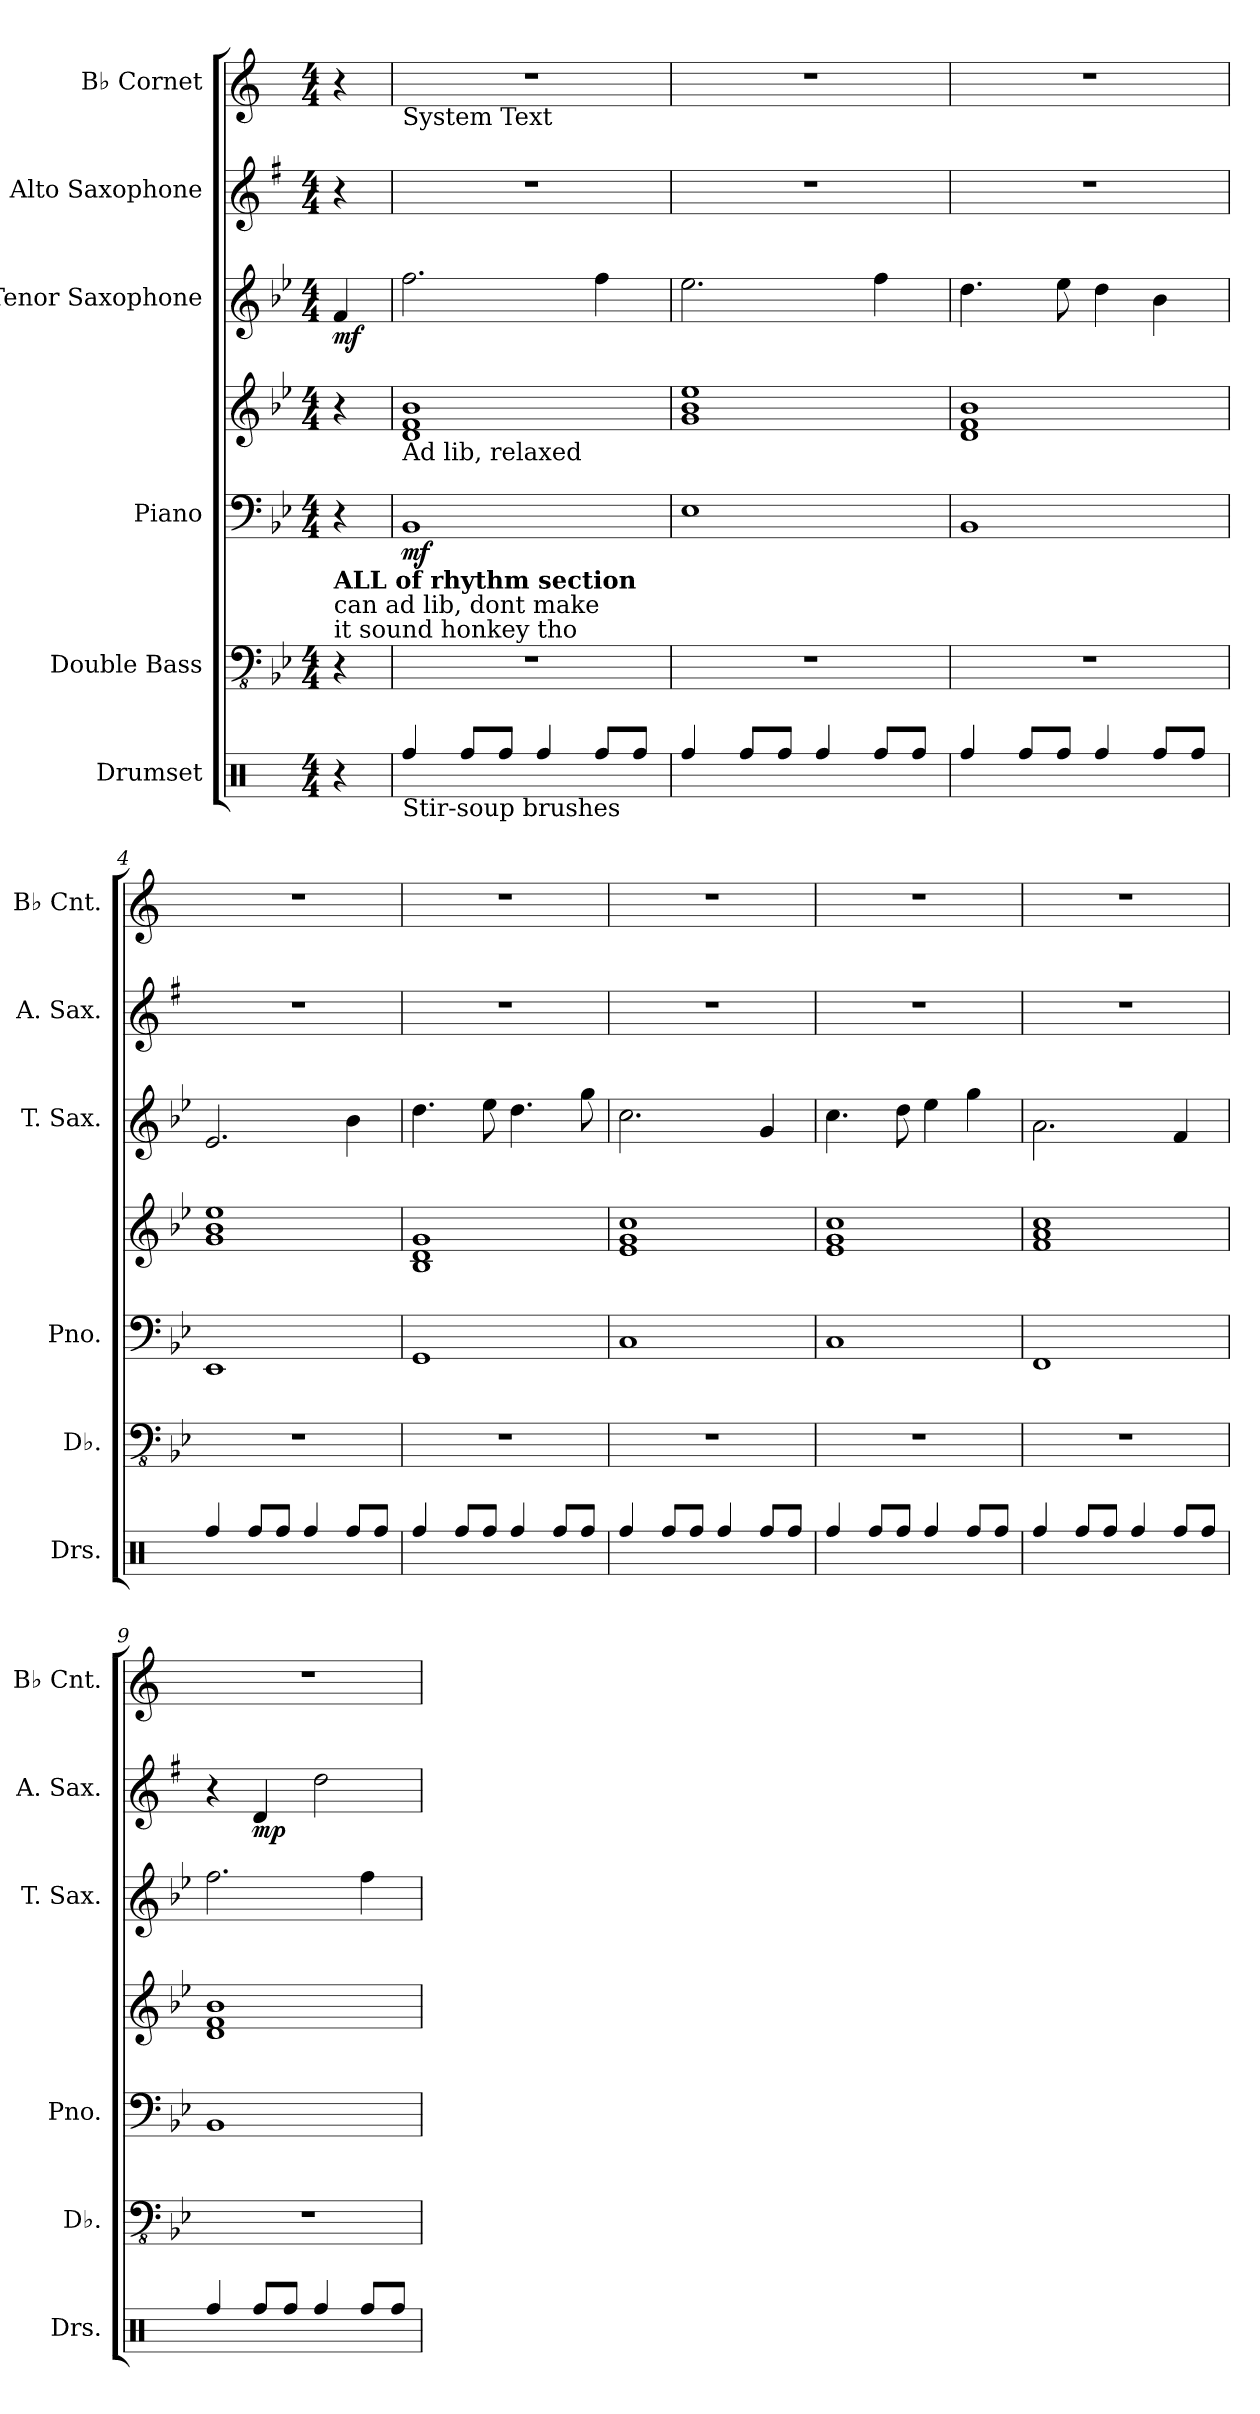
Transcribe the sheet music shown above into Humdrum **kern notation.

**kern	**kern	**kern	**kern	**dynam	**kern	**dynam	**kern	**dynam	**kern
*part6	*part5	*part4	*part4	*part4	*part3	*part3	*part2	*part2	*part1
*staff7	*staff6	*staff5	*staff4	*staff4/5	*staff3	*staff3	*staff2	*staff2	*staff1
*I"Drumset	*I"Double Bass	*I"Piano	*	*	*I"Tenor Saxophone	*	*I"Alto Saxophone	*	*I"B♭ Cornet
*I'Drs.	*I'Db.	*I'Pno.	*	*	*I'T. Sax.	*	*I'A. Sax.	*	*I'B♭ Cnt.
*clefX	*clefFv4	*clefF4	*clefG2	*	*clefG2	*	*clefG2	*	*clefG2
*	*ITrd7c12	*	*	*	*ITrd8c14	*	*ITrd5c9	*	*ITrd1c2
*k[]	*k[b-e-]	*k[b-e-]	*k[b-e-]	*	*k[b-e-]	*	*k[b-e-]	*	*k[b-e-]
*M4/4	*M4/4	*M4/4	*M4/4	*	*M4/4	*	*M4/4	*	*M4/4
*MM90	*MM90	*MM90	*MM90	*	*MM90	*	*MM90	*	*MM90
=	=	=	=	=	=	=	=	=	=
!	!	!LO:TX:b:B:t=ALL of rhythm section	!	!	!	!	!	!	!
!	!	!LO:TX:b:t=can ad lib, dont make	!	!	!	!	!	!	!
!	!	!LO:TX:b:t=it sound honkey tho	!	!	!	!	!	!	!
!	!	!	!	!	!	!LO:DY:b	!	!	!
4r	4r	4r	4r	.	4F/	mf	4r	.	4r
=1	=1	=1	=1	=1	=1	=1	=1	=1	=1
!	!	!	!	!	!	!	!	!	!LO:TX:b:t=System Text
!	!	!	!LO:TX:b:t=Ad lib, relaxed	!	!	!	!	!	!
!LO:TX:b:t=Stir-soup brushes	!	!	!	!	!	!	!	!	!
!	!	!	!	!LO:DY:b=2	!	!	!	!	!
4Rff/	1r	1BB-	1d 1f 1b-	mf	2.f\	.	1r	.	1r
8Rff/L	.	.	.	.	.	.	.	.	.
8Rff/J	.	.	.	.	.	.	.	.	.
4Rff/	.	.	.	.	.	.	.	.	.
8Rff/L	.	.	.	.	4f\	.	.	.	.
8Rff/J	.	.	.	.	.	.	.	.	.
=2	=2	=2	=2	=2	=2	=2	=2	=2	=2
4Rff/	1r	1E-	1g 1b- 1ee-	.	2.e-\	.	1r	.	1r
8Rff/L	.	.	.	.	.	.	.	.	.
8Rff/J	.	.	.	.	.	.	.	.	.
4Rff/	.	.	.	.	.	.	.	.	.
8Rff/L	.	.	.	.	4f\	.	.	.	.
8Rff/J	.	.	.	.	.	.	.	.	.
=3	=3	=3	=3	=3	=3	=3	=3	=3	=3
4Rff/	1r	1BB-	1d 1f 1b-	.	4.d\	.	1r	.	1r
8Rff/L	.	.	.	.	.	.	.	.	.
8Rff/J	.	.	.	.	8e-\	.	.	.	.
4Rff/	.	.	.	.	4d\	.	.	.	.
8Rff/L	.	.	.	.	4B-\	.	.	.	.
8Rff/J	.	.	.	.	.	.	.	.	.
=4	=4	=4	=4	=4	=4	=4	=4	=4	=4
4Rff/	1r	1EE-	1g 1b- 1ee-	.	2.E-/	.	1r	.	1r
8Rff/L	.	.	.	.	.	.	.	.	.
8Rff/J	.	.	.	.	.	.	.	.	.
4Rff/	.	.	.	.	.	.	.	.	.
8Rff/L	.	.	.	.	4B-\	.	.	.	.
8Rff/J	.	.	.	.	.	.	.	.	.
=5	=5	=5	=5	=5	=5	=5	=5	=5	=5
4Rff/	1r	1GG	1B- 1d 1g	.	4.d\	.	1r	.	1r
8Rff/L	.	.	.	.	.	.	.	.	.
8Rff/J	.	.	.	.	8e-\	.	.	.	.
4Rff/	.	.	.	.	4.d\	.	.	.	.
8Rff/L	.	.	.	.	.	.	.	.	.
8Rff/J	.	.	.	.	8g\	.	.	.	.
!!LO:PB:g=z
=6	=6	=6	=6	=6	=6	=6	=6	=6	=6
4Rff/	1r	1C	1e- 1g 1cc	.	2.c\	.	1r	.	1r
8Rff/L	.	.	.	.	.	.	.	.	.
8Rff/J	.	.	.	.	.	.	.	.	.
4Rff/	.	.	.	.	.	.	.	.	.
8Rff/L	.	.	.	.	4G/	.	.	.	.
8Rff/J	.	.	.	.	.	.	.	.	.
=7	=7	=7	=7	=7	=7	=7	=7	=7	=7
4Rff/	1r	1C	1e- 1g 1cc	.	4.c\	.	1r	.	1r
8Rff/L	.	.	.	.	.	.	.	.	.
8Rff/J	.	.	.	.	8d\	.	.	.	.
4Rff/	.	.	.	.	4e-\	.	.	.	.
8Rff/L	.	.	.	.	4g\	.	.	.	.
8Rff/J	.	.	.	.	.	.	.	.	.
=8	=8	=8	=8	=8	=8	=8	=8	=8	=8
4Rff/	1r	1FF	1f 1a 1cc	.	2.A\	.	1r	.	1r
8Rff/L	.	.	.	.	.	.	.	.	.
8Rff/J	.	.	.	.	.	.	.	.	.
4Rff/	.	.	.	.	.	.	.	.	.
8Rff/L	.	.	.	.	4F/	.	.	.	.
8Rff/J	.	.	.	.	.	.	.	.	.
=9	=9	=9	=9	=9	=9	=9	=9	=9	=9
4Rff/	1r	1BB-	1d 1f 1b-	.	2.f\	.	4r	.	1r
!	!	!	!	!	!	!	!	!LO:DY:b	!
8Rff/L	.	.	.	.	.	.	4F/	mp	.
8Rff/J	.	.	.	.	.	.	.	.	.
4Rff/	.	.	.	.	.	.	2f\	.	.
8Rff/L	.	.	.	.	4f\	.	.	.	.
8Rff/J	.	.	.	.	.	.	.	.	.
=	=	=	=	=	=	=	=	=	=
*-	*-	*-	*-	*-	*-	*-	*-	*-	*-
